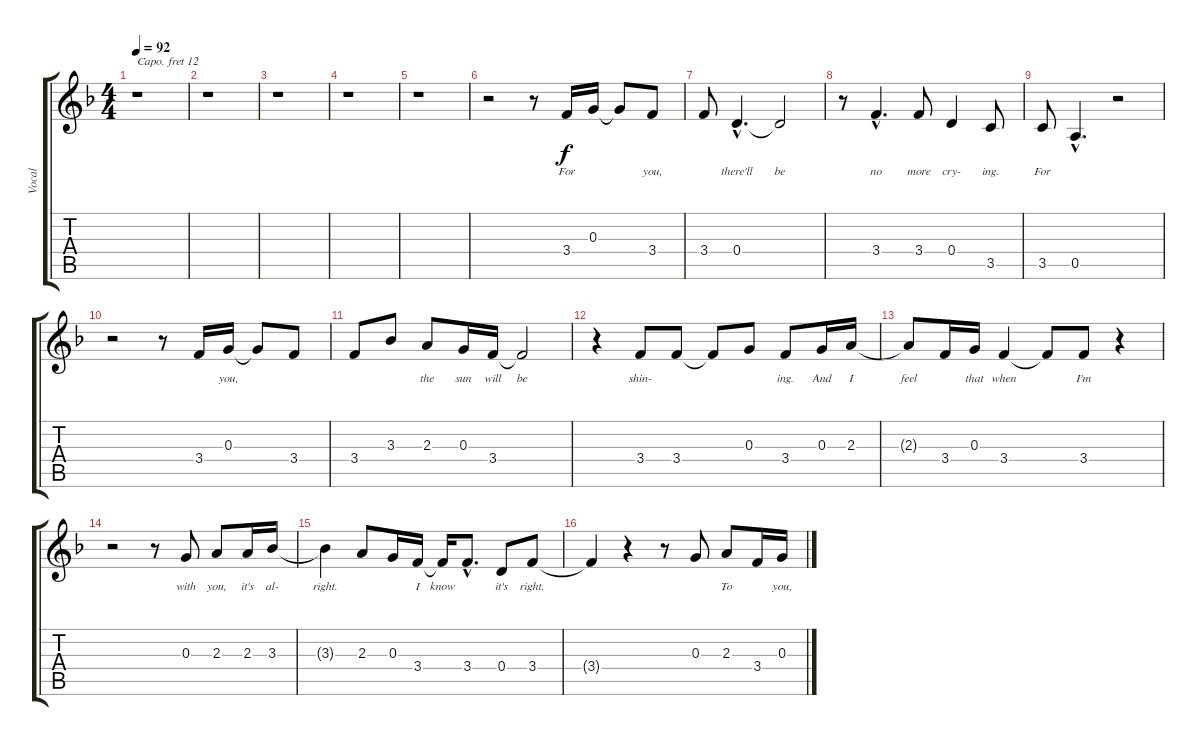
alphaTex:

\track ("Vocal" "Vocal") {instrument flute}
\staff {score tabs}
\capo 12
\tuning (E4 B3 G3 D3 A2 E2) {hide}
\ts (4 4)
\tempo 92
\clef g2
\ks f
r.1{dy f instrument flute} |
r.1 |
r.1 |
r.1 |
r.1 |
r.2 r.8 3.4.16{lyrics (0 "For") lyrics (1 "") lyrics (2 "") lyrics (3 "") lyrics (4 "")} 0.3.16{lyrics (0 "") lyrics (1 "") lyrics (2 "") lyrics (3 "") lyrics (4 "")} 0.3{t}.8{lyrics (0 "") lyrics (1 "") lyrics (2 "") lyrics (3 "") lyrics (4 "")} 3.4.8{lyrics (0 "you,") lyrics (1 "") lyrics (2 "") lyrics (3 "") lyrics (4 "")} |
3.4.8{lyrics (0 "") lyrics (1 "") lyrics (2 "") lyrics (3 "") lyrics (4 "")} 0.4{hac}.4{d lyrics (0 "there'll") lyrics (1 "") lyrics (2 "") lyrics (3 "") lyrics (4 "")} 0.4{t}.2{lyrics (0 "be") lyrics (1 "") lyrics (2 "") lyrics (3 "") lyrics (4 "")} |
r.8 3.4{hac}.4{d lyrics (0 "no") lyrics (1 "") lyrics (2 "") lyrics (3 "") lyrics (4 "")} 3.4.8{lyrics (0 "more") lyrics (1 "") lyrics (2 "") lyrics (3 "") lyrics (4 "")} 0.4.4{lyrics (0 "cry-") lyrics (1 "") lyrics (2 "") lyrics (3 "") lyrics (4 "")} 3.5.8{lyrics (0 "ing.") lyrics (1 "") lyrics (2 "") lyrics (3 "") lyrics (4 "")} |
3.5.8{lyrics (0 "For") lyrics (1 "") lyrics (2 "") lyrics (3 "") lyrics (4 "")} 0.5{hac}.4{d lyrics (0 "") lyrics (1 "") lyrics (2 "") lyrics (3 "") lyrics (4 "")} r.2 |
r.2 r.8 3.4.16{lyrics (0 "") lyrics (1 "") lyrics (2 "") lyrics (3 "") lyrics (4 "")} 0.3.16{lyrics (0 "you,") lyrics (1 "") lyrics (2 "") lyrics (3 "") lyrics (4 "")} 0.3{t}.8{lyrics (0 "") lyrics (1 "") lyrics (2 "") lyrics (3 "") lyrics (4 "")} 3.4.8{lyrics (0 "") lyrics (1 "") lyrics (2 "") lyrics (3 "") lyrics (4 "")} |
3.4.8{lyrics (0 "") lyrics (1 "") lyrics (2 "") lyrics (3 "") lyrics (4 "")} 3.3.8{lyrics (0 "") lyrics (1 "") lyrics (2 "") lyrics (3 "") lyrics (4 "")} 2.3.8{lyrics (0 "the") lyrics (1 "") lyrics (2 "") lyrics (3 "") lyrics (4 "")} 0.3.16{lyrics (0 "sun") lyrics (1 "") lyrics (2 "") lyrics (3 "") lyrics (4 "")} 3.4.16{lyrics (0 "will") lyrics (1 "") lyrics (2 "") lyrics (3 "") lyrics (4 "")} 3.4{t}.2{lyrics (0 "be") lyrics (1 "") lyrics (2 "") lyrics (3 "") lyrics (4 "")} |
r.4 3.4.8{lyrics (0 "shin-") lyrics (1 "") lyrics (2 "") lyrics (3 "") lyrics (4 "")} 3.4.8{lyrics (0 "") lyrics (1 "") lyrics (2 "") lyrics (3 "") lyrics (4 "")} 3.4{t}.8{lyrics (0 "") lyrics (1 "") lyrics (2 "") lyrics (3 "") lyrics (4 "")} 0.3.8{lyrics (0 "") lyrics (1 "") lyrics (2 "") lyrics (3 "") lyrics (4 "")} 3.4.8{lyrics (0 "ing.") lyrics (1 "") lyrics (2 "") lyrics (3 "") lyrics (4 "")} 0.3.16{lyrics (0 "And") lyrics (1 "") lyrics (2 "") lyrics (3 "") lyrics (4 "")} 2.3.16{lyrics (0 "I") lyrics (1 "") lyrics (2 "") lyrics (3 "") lyrics (4 "")} |
2.3{t}.8{lyrics (0 "feel") lyrics (1 "") lyrics (2 "") lyrics (3 "") lyrics (4 "")} 3.4.16{lyrics (0 "") lyrics (1 "") lyrics (2 "") lyrics (3 "") lyrics (4 "")} 0.3.16{lyrics (0 "that") lyrics (1 "") lyrics (2 "") lyrics (3 "") lyrics (4 "")} 3.4.4{lyrics (0 "when ") lyrics (1 "") lyrics (2 "") lyrics (3 "") lyrics (4 "")} 3.4{t}.8{lyrics (0 "") lyrics (1 "") lyrics (2 "") lyrics (3 "") lyrics (4 "")} 3.4.8{lyrics (0 "I'm") lyrics (1 "") lyrics (2 "") lyrics (3 "") lyrics (4 "")} r.4 |
r.2 r.8 0.3.8{lyrics (0 "with") lyrics (1 "") lyrics (2 "") lyrics (3 "") lyrics (4 "")} 2.3.8{lyrics (0 "you, ") lyrics (1 "") lyrics (2 "") lyrics (3 "") lyrics (4 "")} 2.3.16{lyrics (0 "it's") lyrics (1 "") lyrics (2 "") lyrics (3 "") lyrics (4 "")} 3.3.16{lyrics (0 "al-") lyrics (1 "") lyrics (2 "") lyrics (3 "") lyrics (4 "")} |
3.3{t}.4{lyrics (0 "right. ") lyrics (1 "") lyrics (2 "") lyrics (3 "") lyrics (4 "")} 2.3.8{lyrics (0 "") lyrics (1 "") lyrics (2 "") lyrics (3 "") lyrics (4 "")} 0.3.16{lyrics (0 "") lyrics (1 "") lyrics (2 "") lyrics (3 "") lyrics (4 "")} 3.4.16{lyrics (0 "I") lyrics (1 "") lyrics (2 "") lyrics (3 "") lyrics (4 "")} 3.4{t}.16{lyrics (0 "know ") lyrics (1 "") lyrics (2 "") lyrics (3 "") lyrics (4 "")} 3.4{hac}.8{d lyrics (0 "") lyrics (1 "") lyrics (2 "") lyrics (3 "") lyrics (4 "")} 0.4.8{lyrics (0 "it's") lyrics (1 "") lyrics (2 "") lyrics (3 "") lyrics (4 "")} 3.4.8{lyrics (0 "right. ") lyrics (1 "") lyrics (2 "") lyrics (3 "") lyrics (4 "")} |
3.4{t}.4{lyrics (0 "") lyrics (1 "") lyrics (2 "") lyrics (3 "") lyrics (4 "")} r.4 r.8 0.3.8{lyrics (0 "") lyrics (1 "") lyrics (2 "") lyrics (3 "") lyrics (4 "")} 2.3.8{lyrics (0 "To ") lyrics (1 "") lyrics (2 "") lyrics (3 "") lyrics (4 "")} 3.4.16{lyrics (0 "") lyrics (1 "") lyrics (2 "") lyrics (3 "") lyrics (4 "")} 0.3.16{lyrics (0 "you,") lyrics (1 "") lyrics (2 "") lyrics (3 "") lyrics (4 "")}
